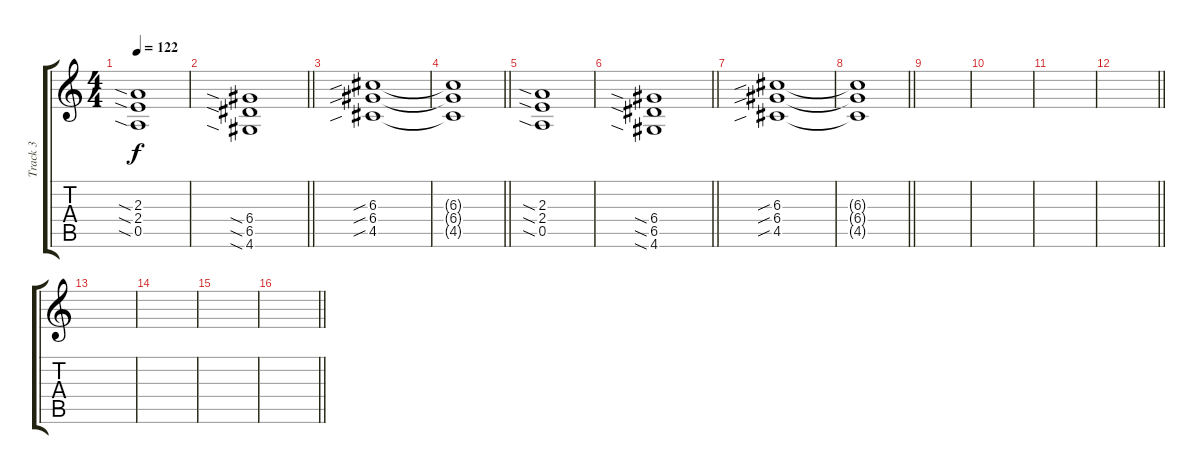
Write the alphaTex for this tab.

\track ("Track 3" "Track 3") {instrument distortionguitar}
\staff {score tabs}
\tuning (E4 B3 G3 D3 A2 E2) {hide}
\ts (4 4)
\tempo 122
\clef g2
\ks c
(2.3{sia} 2.4{sia} 0.5{sia}).1{dy f} |
\barLineRight lightlight
(6.4{sia} 6.5{sia} 4.6{sia}).1 |
(6.3{sib} 6.4{sib} 4.5{sib}).1 |
\barLineRight lightlight
(6.3{t} 6.4{t} 4.5{t}).1 |
(2.3{sia} 2.4{sia} 0.5{sia}).1 |
\barLineRight lightlight
(6.4{sia} 6.5{sia} 4.6{sia}).1 |
(6.3{sib} 6.4{sib} 4.5{sib}).1 |
\barLineRight lightlight
(6.3{t} 6.4{t} 4.5{t}).1 |
|
|
|
\barLineRight lightlight
|
|
|
|
\barLineRight lightlight
